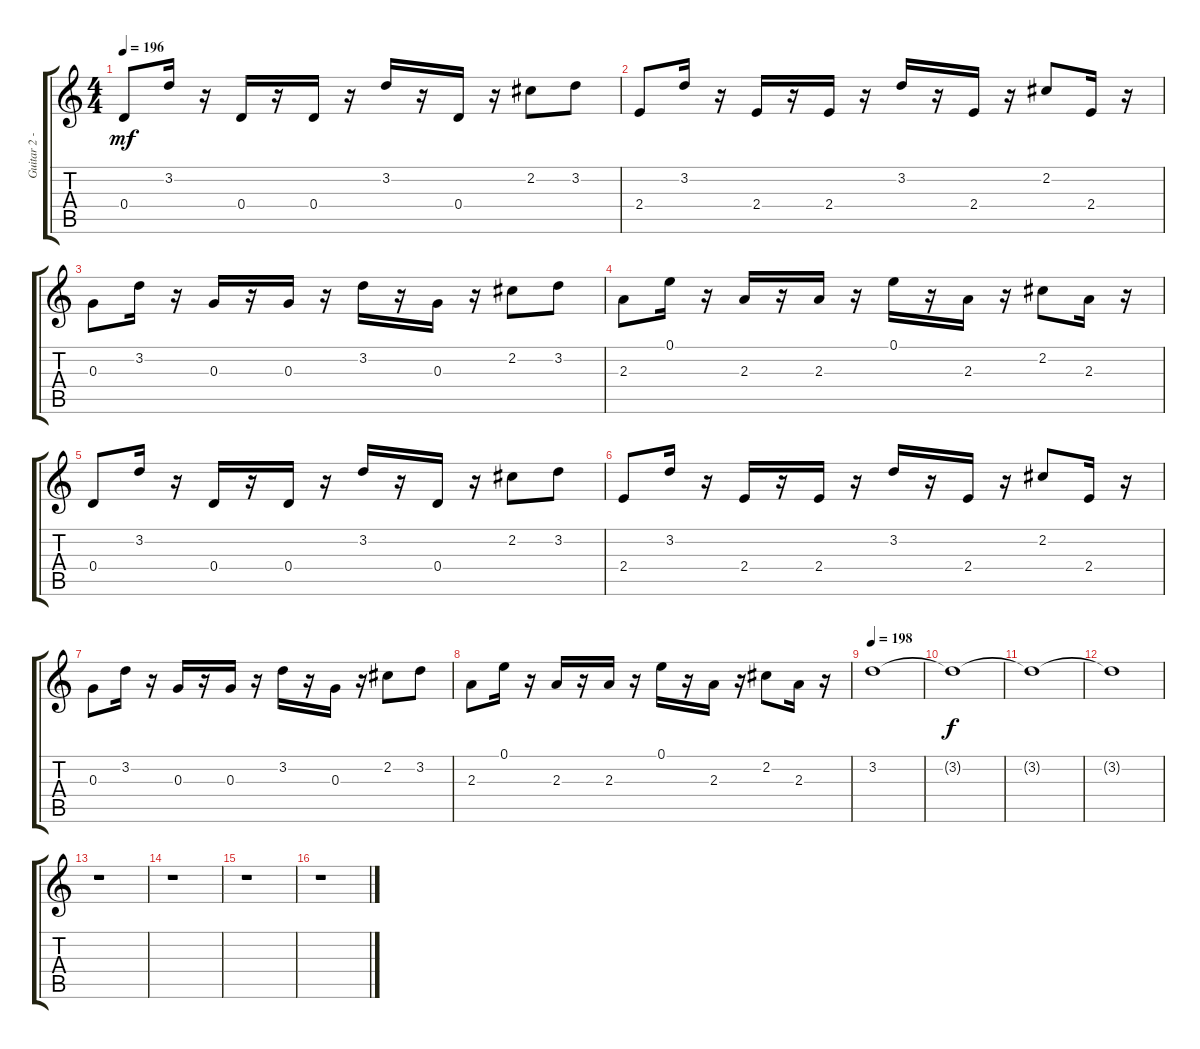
\track ("Guitar 2 - Tom" "Guitar 2 -") {instrument distortionguitar}
\staff {score tabs}
\tuning (E4 B3 G3 D3 A2 E2) {hide}
\ts (4 4)
\tempo 196
\clef g2
\ks c
0.4.8{dy mf} 3.2.16 r.16 0.4.16 r.16 0.4.16 r.16 3.2.16 r.16 0.4.16 r.16 2.2.8 3.2.8 |
2.4.8 3.2.16 r.16 2.4.16 r.16 2.4.16 r.16 3.2.16 r.16 2.4.16 r.16 2.2.8 2.4.16 r.16 |
0.3.8 3.2.16 r.16 0.3.16 r.16 0.3.16 r.16 3.2.16 r.16 0.3.16 r.16 2.2.8 3.2.8 |
2.3.8 0.1.16 r.16 2.3.16 r.16 2.3.16 r.16 0.1.16 r.16 2.3.16 r.16 2.2.8 2.3.16 r.16 |
0.4.8 3.2.16 r.16 0.4.16 r.16 0.4.16 r.16 3.2.16 r.16 0.4.16 r.16 2.2.8 3.2.8 |
2.4.8 3.2.16 r.16 2.4.16 r.16 2.4.16 r.16 3.2.16 r.16 2.4.16 r.16 2.2.8 2.4.16 r.16 |
0.3.8 3.2.16 r.16 0.3.16 r.16 0.3.16 r.16 3.2.16 r.16 0.3.16 r.16 2.2.8 3.2.8 |
2.3.8 0.1.16 r.16 2.3.16 r.16 2.3.16 r.16 0.1.16 r.16 2.3.16 r.16 2.2.8 2.3.16 r.16 |
\tempo 198
3.2.1 |
3.2{t}.1{dy f} |
3.2{t}.1 |
3.2{t}.1 |
r.1 |
r.1 |
r.1 |
r.1
